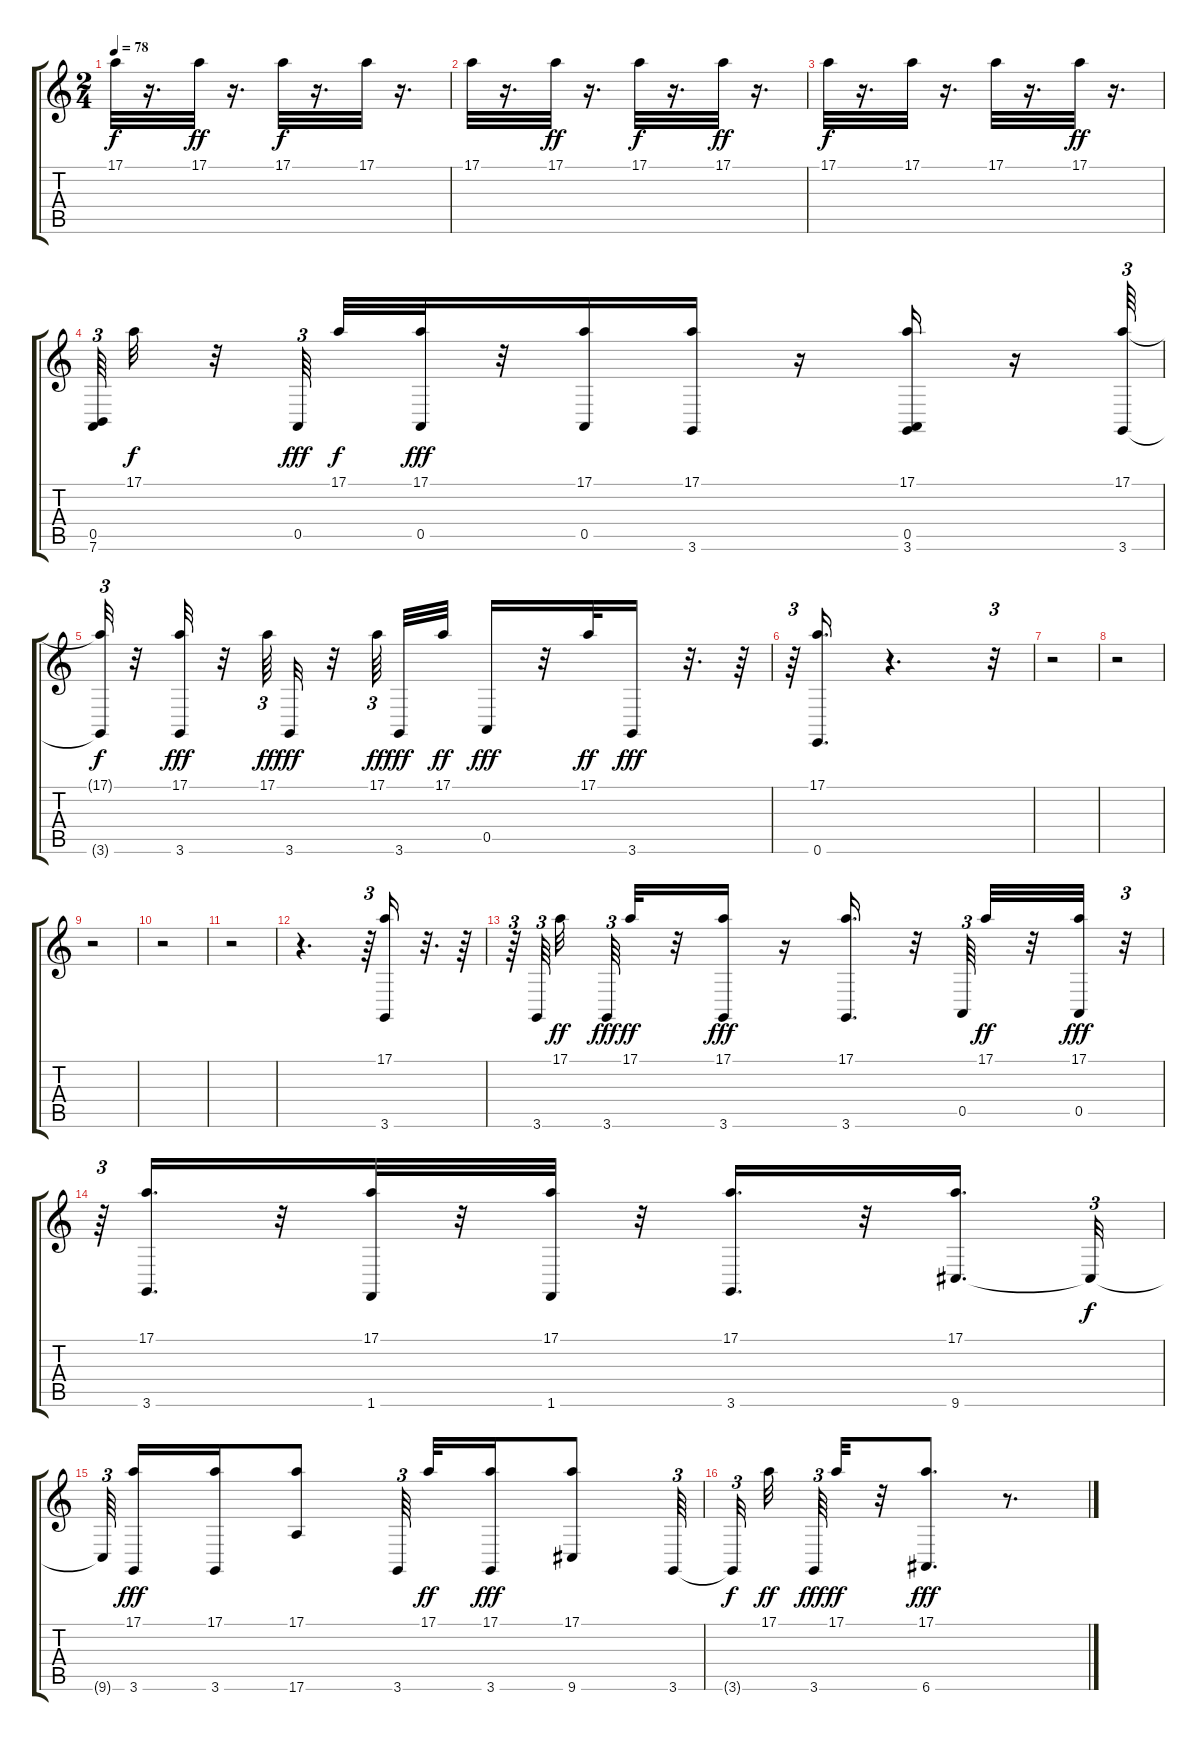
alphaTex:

\track "" {instrument acousticgrandpiano}
\staff {score tabs}
\tuning (E4 B3 G3 D3 A2 E2) {hide}
\ts (2 4)
\tempo 78
\clef g2
\ks c
17.1.32{dy f} r.16{d} 17.1.32{dy ff} r.16{d} 17.1.32{dy f} r.16{d} 17.1.32 r.16{d} |
17.1.32 r.16{d} 17.1.32{dy ff} r.16{d} 17.1.32{dy f} r.16{d} 17.1.32{dy ff} r.16{d} |
17.1.32{dy f} r.16{d} 17.1.32 r.16{d} 17.1.32 r.16{d} 17.1.32{dy ff} r.16{d} |
(0.5 7.6).64{tu (3 2)} 17.1.32{dy f} r.32 0.5.64{tu (3 2) dy fff} 17.1.32{dy f} (17.1 0.5).32{dy fff} r.32 (17.1 0.5).16 (17.1 3.6).16 r.16 (17.1 0.5 3.6).16 r.16 (17.1 3.6).64{tu (3 2)} |
(17.1{t} 3.6{t}).32{tu (3 2) dy f} r.32 (17.1 3.6).32{dy fff} r.32 17.1.64{tu (3 2) dy ff} 3.6.32{dy fff} r.32 17.1.64{tu (3 2) dy ff} 3.6.32{dy fff} 17.1.32{dy ff} 0.5.16{dy fff} r.32 17.1.32{dy ff} 3.6.16{dy fff} r.32{d} r.64 |
r.64{tu (3 2)} (17.1 0.6).16{d} r.4{d} r.32{tu (3 2)} |
r.2 |
r.2 |
r.2 |
r.2 |
r.2 |
r.4{d} r.64{tu (3 2)} (17.1 3.6).16 r.32{d} r.64 |
r.64{tu (3 2)} 3.6.64{tu (3 2)} 17.1.32{dy ff} 3.6.64{tu (3 2) dy fff} 17.1.32{dy ff} r.32 (17.1 3.6).16{dy fff} r.16 (17.1 3.6).16{d} r.32 0.5.64{tu (3 2)} 17.1.32{dy ff} r.32 (17.1 0.5).32{dy fff} r.32{tu (3 2)} |
r.64{tu (3 2)} (17.1 3.6).16{d} r.32 (17.1 1.6).32 r.32 (17.1 1.6).32 r.32 (17.1 3.6).16{d} r.32 (17.1 9.6).16{d} 9.6{t}.32{tu (3 2) dy f} |
9.6{t}.64{tu (3 2)} (17.1 3.6).16{dy fff} (17.1 3.6).16 (17.1 17.6).8 3.6.64{tu (3 2)} 17.1.32{dy ff} (17.1 3.6).16{dy fff} (17.1 9.6).8 3.6.64{tu (3 2)} |
3.6{t}.32{tu (3 2) dy f} 17.1.32{dy ff} 3.6.64{tu (3 2) dy fff} 17.1.32{dy ff} r.32 (17.1 6.6).8{d dy fff} r.8{d}
